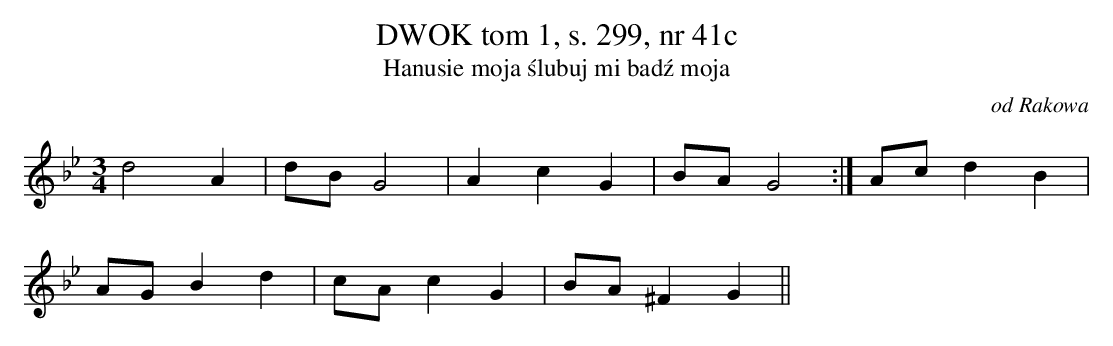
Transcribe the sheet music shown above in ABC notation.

X:1
T: DWOK tom 1, s. 299, nr 41c
T: Hanusie moja ślubuj mi badź moja
O: od Rakowa
M: 3/4
L: 1/8
K: Bb
d4A2 | dBG4 | A2c2G2 | BAG4:| Acd2B2 |
AGB2d2 | cAc2G2 | BA^F2G2||
